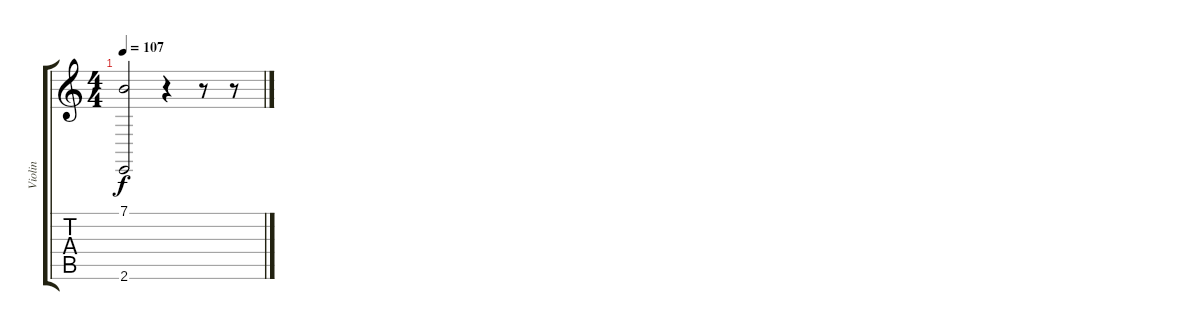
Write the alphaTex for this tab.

\track ("Violin" "Violin") {instrument violin}
\staff {score tabs}
\tuning (E4 B3 G3 D3 A2 D2) {hide}
\ts (4 4)
\tempo 107
\clef g2
\ks c
(7.1 2.6).2{dy f} r.4 r.8 r.8
